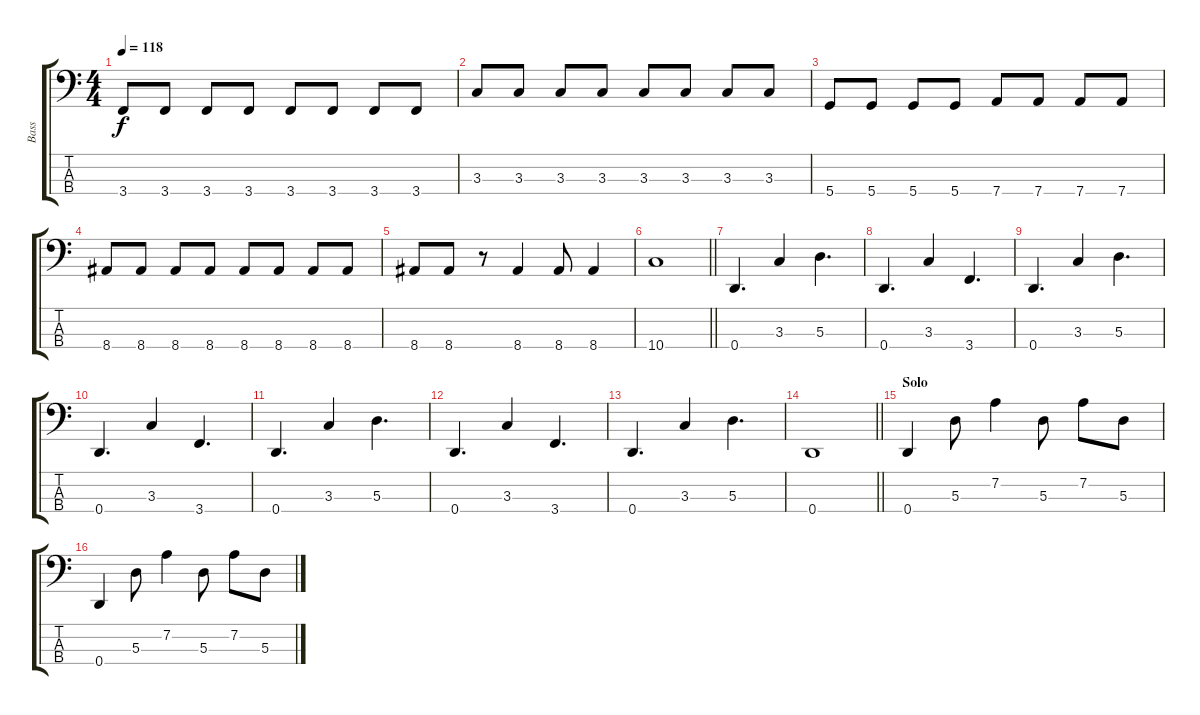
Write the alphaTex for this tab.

\track ("Bass" "Bass") {instrument electricbassfinger}
\staff {score tabs}
\tuning (G2 D2 A1 D1) {hide}
\ts (4 4)
\tempo 118
\clef f4
\ks c
3.4.8{dy f} 3.4.8 3.4.8 3.4.8 3.4.8 3.4.8 3.4.8 3.4.8 |
3.3.8 3.3.8 3.3.8 3.3.8 3.3.8 3.3.8 3.3.8 3.3.8 |
5.4.8 5.4.8 5.4.8 5.4.8 7.4.8 7.4.8 7.4.8 7.4.8 |
8.4.8 8.4.8 8.4.8 8.4.8 8.4.8 8.4.8 8.4.8 8.4.8 |
8.4.8 8.4.8 r.8 8.4.4 8.4.8 8.4.4 |
\barLineRight lightlight
10.4.1 |
\section ("" "")
0.4.4{d} 3.3.4 5.3.4{d} |
0.4.4{d} 3.3.4 3.4.4{d} |
0.4.4{d} 3.3.4 5.3.4{d} |
0.4.4{d} 3.3.4 3.4.4{d} |
0.4.4{d} 3.3.4 5.3.4{d} |
0.4.4{d} 3.3.4 3.4.4{d} |
0.4.4{d} 3.3.4 5.3.4{d} |
\barLineRight lightlight
0.4.1 |
\section ("" "Solo")
0.4.4 5.3.8 7.2.4 5.3.8 7.2.8 5.3.8 |
0.4.4 5.3.8 7.2.4 5.3.8 7.2.8 5.3.8
